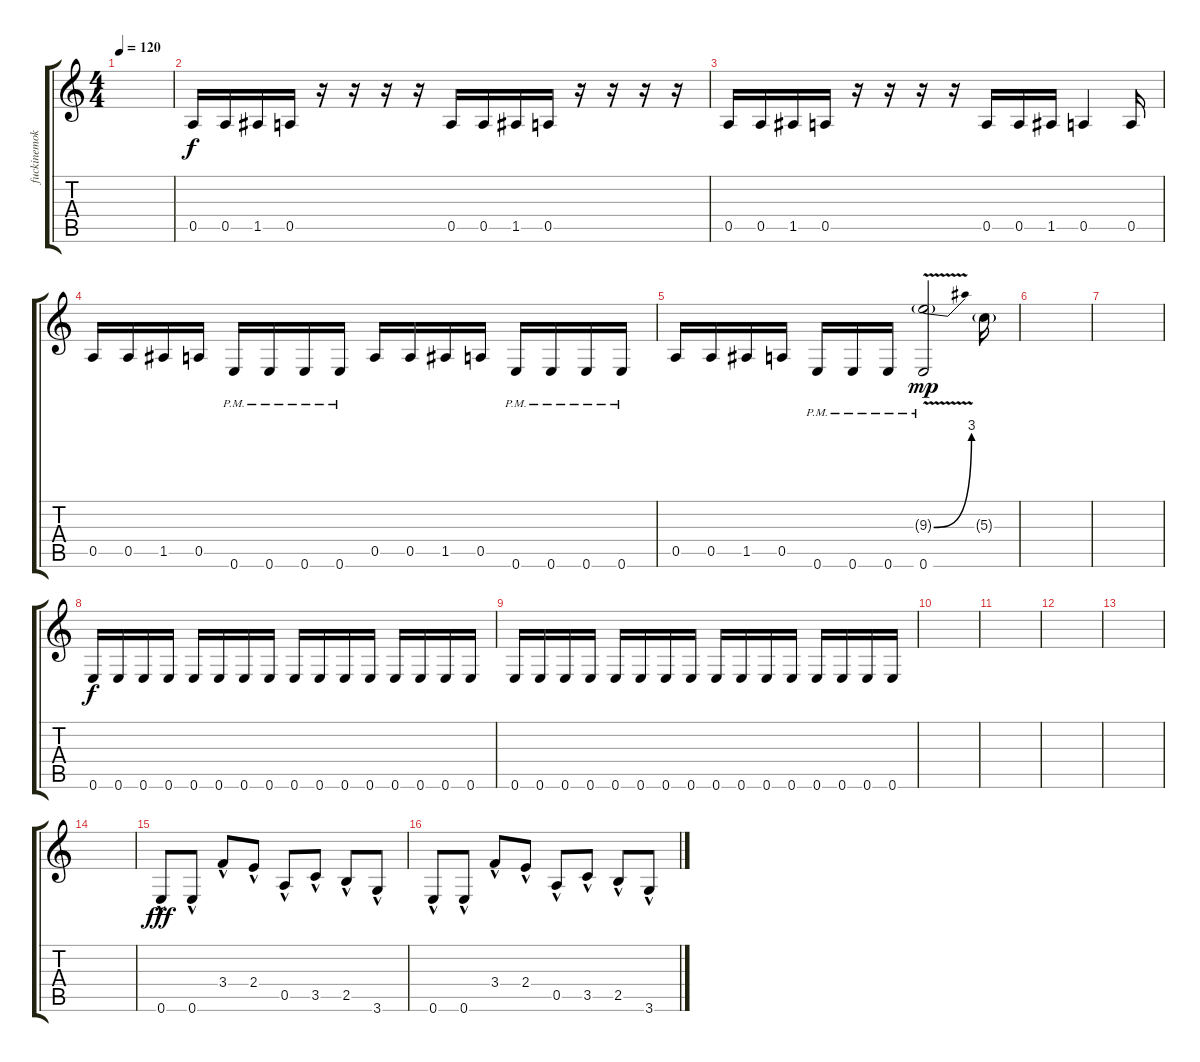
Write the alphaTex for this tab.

\track ("fuckinemokid" "fuckinemok") {instrument slapbass1}
\staff {score tabs}
\tuning (E4 B3 G3 D3 A2 E2) {hide}
\ts (4 4)
\tempo 120
\clef g2
\ks c
|
0.5.16 0.5.16 1.5.16 0.5.16 r.16 r.16 r.16 r.16 0.5.16 0.5.16 1.5.16 0.5.16 r.16 r.16 r.16 r.16 |
0.5.16 0.5.16 1.5.16 0.5.16 r.16 r.16 r.16 r.16 0.5.16 0.5.16 1.5.16 0.5.4 0.5.16 |
0.5.16 0.5.16 1.5.16 0.5.16 0.6{pm}.16 0.6{pm}.16 0.6{pm}.16 0.6{pm}.16 0.5.16 0.5.16 1.5.16 0.5.16 0.6{pm}.16 0.6{pm}.16 0.6{pm}.16 0.6{pm}.16 |
0.5.16 0.5.16 1.5.16 0.5.16 0.6{pm}.16 0.6{pm}.16 0.6{pm}.16 (9.3{be (bend 0 0 60 12) v g} 0.6{pm}).2{dy mp} 5.3{g}.16 |
|
|
0.6.16{dy f} 0.6.16 0.6.16 0.6.16 0.6.16 0.6.16 0.6.16 0.6.16 0.6.16 0.6.16 0.6.16 0.6.16 0.6.16 0.6.16 0.6.16 0.6.16 |
0.6.16 0.6.16 0.6.16 0.6.16 0.6.16 0.6.16 0.6.16 0.6.16 0.6.16 0.6.16 0.6.16 0.6.16 0.6.16 0.6.16 0.6.16 0.6.16 |
|
|
|
|
|
0.6{hac}.8{dy fff} 0.6{hac}.8 3.4{hac}.8 2.4{hac}.8 0.5{hac}.8 3.5{hac}.8 2.5{hac}.8 3.6{hac}.8 |
0.6{hac}.8 0.6{hac}.8 3.4{hac}.8 2.4{hac}.8 0.5{hac}.8 3.5{hac}.8 2.5{hac}.8 3.6{hac}.8
